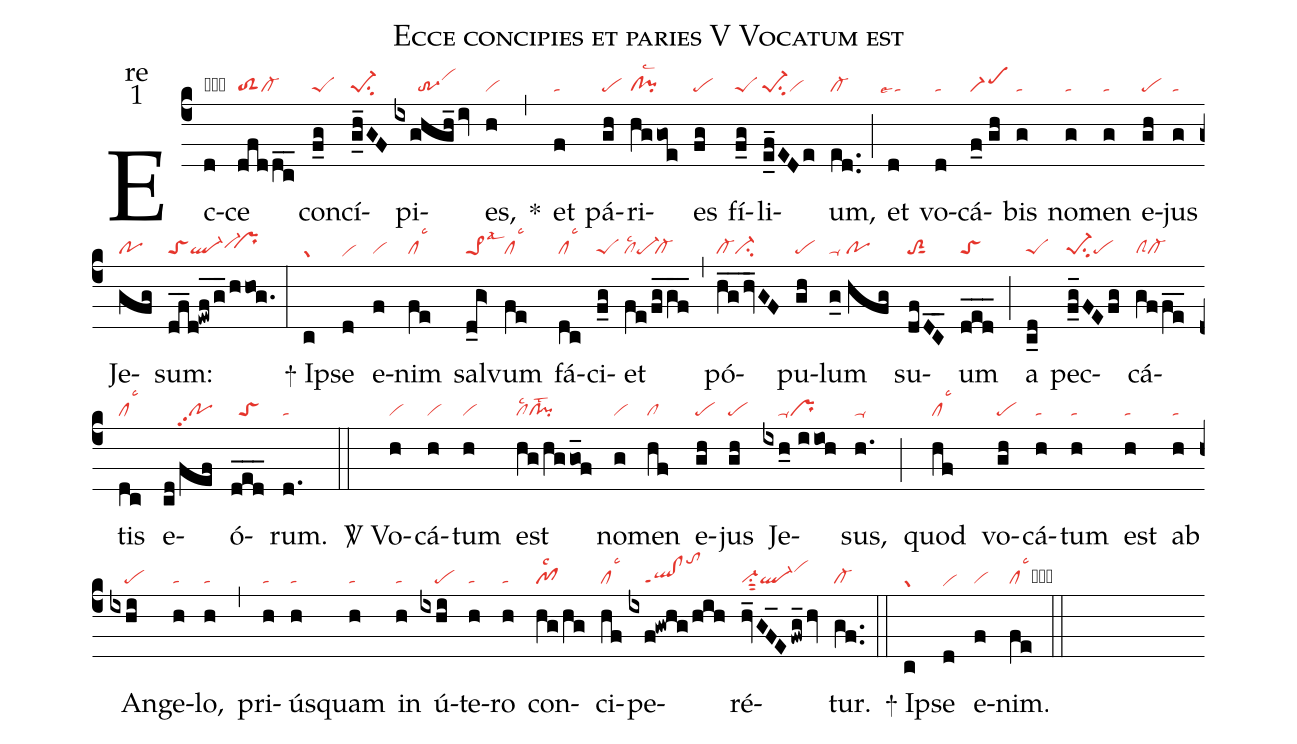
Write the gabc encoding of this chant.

name:Ecce concipies et paries V Vocatum est;
office-part:re;
mode:1;
nabc-lines:1;
%%
(c4) Ec(d|obta)ce(dfddc__|toS2cl-) con(f_g|peS)cí(g_h_GF|pe-1su2)pi(ixghgh_/iv|//////tr-3vihj)es,(h|vi) <sp>*</sp>(,) et(f|ta) pá(gh|pe)ri(hggoe|cl!pilsc2)es(fg|pe) fí(f_g|peS)li(e_f_EDe|pe-1su2vi)um,(ed..|cl-) (;) et(d|``talse4) vo(d|ta)cá(f_0//gh|scM1)bis(g|ta) no(g|ta)men(g|ta) e(gh|pe)jus(g|ta) Je(gfg|po)sum:(df__d!ewf_/g_/hhog.|toSql-vi-hh``prhh) (:)
<sp>+</sp> Ip(c|gr)se(d|vihe) e(f|vi)nim(fe|cllsc3) sal(d_g>|pe>1lsal3)vum(fe|cllsc3) fá(dc|cllsc3)ci(f_g|peS)et(fe/fg_gf__|cllsc2pe-`cl-) (,) pó(hg__/hv_GF|cl-ci-)pu(gh|pe)lum(g_0//hfg|ta-/po) su(dfDC__|toS2sut1)um(ded___|toS) (;) a(c_d|peS) pec(f_g_FEfg|pe-1su2pe)cá(gffe__|clScl-)tis(dc|cllsc3) e(cd/fef|////popp2)ó(ded___|//toS)rum.(d.|ta) (::)

<sp>V/</sp> Vo(h|vi)cá(h|vi)tum(h|vi) est(hg/hggo_f|cllsc2cl!pilst2) no(g|vi)men(hf|cl) e(gh|pe)jus(gh|pe) Je(ixh_0//iioh|////ta-pr)sus,(h.|ta-) (;) quod(hf|cllsc3) vo(gh|pe)cá(h|ta)tum(h|ta) est(h|ta) ab(h|ta) An(ixhi|////pe)ge(h|ta)lo,(h|ta) (,) pri(h|ta)ús(h|ta)quam(h|ta) in(h|ta) ú(ixhi|////pe)te(h|ta)ro(h|ta) con(hg/hg|pf1lsc2)ci(hf|cllsc3)pe(ixf!gwhg/hih|////ql!clppt1tohm)ré(hv_GF_E/fwg_/hv|vi-su1sut2ql-vihj)tur.(gf..|cl-) (::)

<sp>+</sp> Ip(c|gr)se(d|vihe) e(f|vi)nim.(fe|cllsc3cb) (::)
